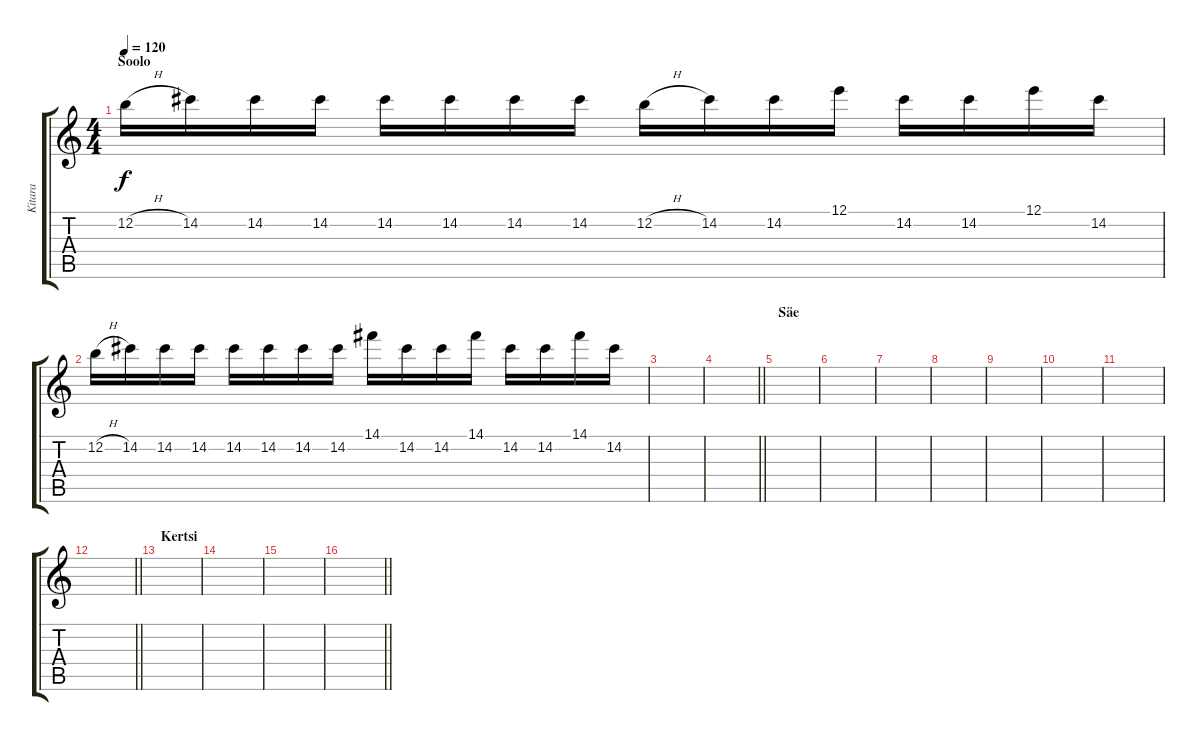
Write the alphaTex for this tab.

\track ("Kitara" "Kitara") {instrument overdrivenguitar}
\staff {score tabs}
\tuning (E4 B3 G3 D3 A2 E2) {hide}
\ts (4 4)
\section ("" "Soolo")
\tempo 120
\clef g2
\ks c
12.2{h}.16{dy f} 14.2.16 14.2.16 14.2.16 14.2.16 14.2.16 14.2.16 14.2.16 12.2{h}.16 14.2.16 14.2.16 12.1.16 14.2.16 14.2.16 12.1.16 14.2.16 |
12.2{h}.16 14.2.16 14.2.16 14.2.16 14.2.16 14.2.16 14.2.16 14.2.16 14.1.16 14.2.16 14.2.16 14.1.16 14.2.16 14.2.16 14.1.16 14.2.16 |
|
\barLineRight lightlight
|
\section ("" "Säe")
|
|
|
|
|
|
|
\barLineRight lightlight
|
\section ("" "Kertsi")
|
|
|
\barLineRight lightlight
